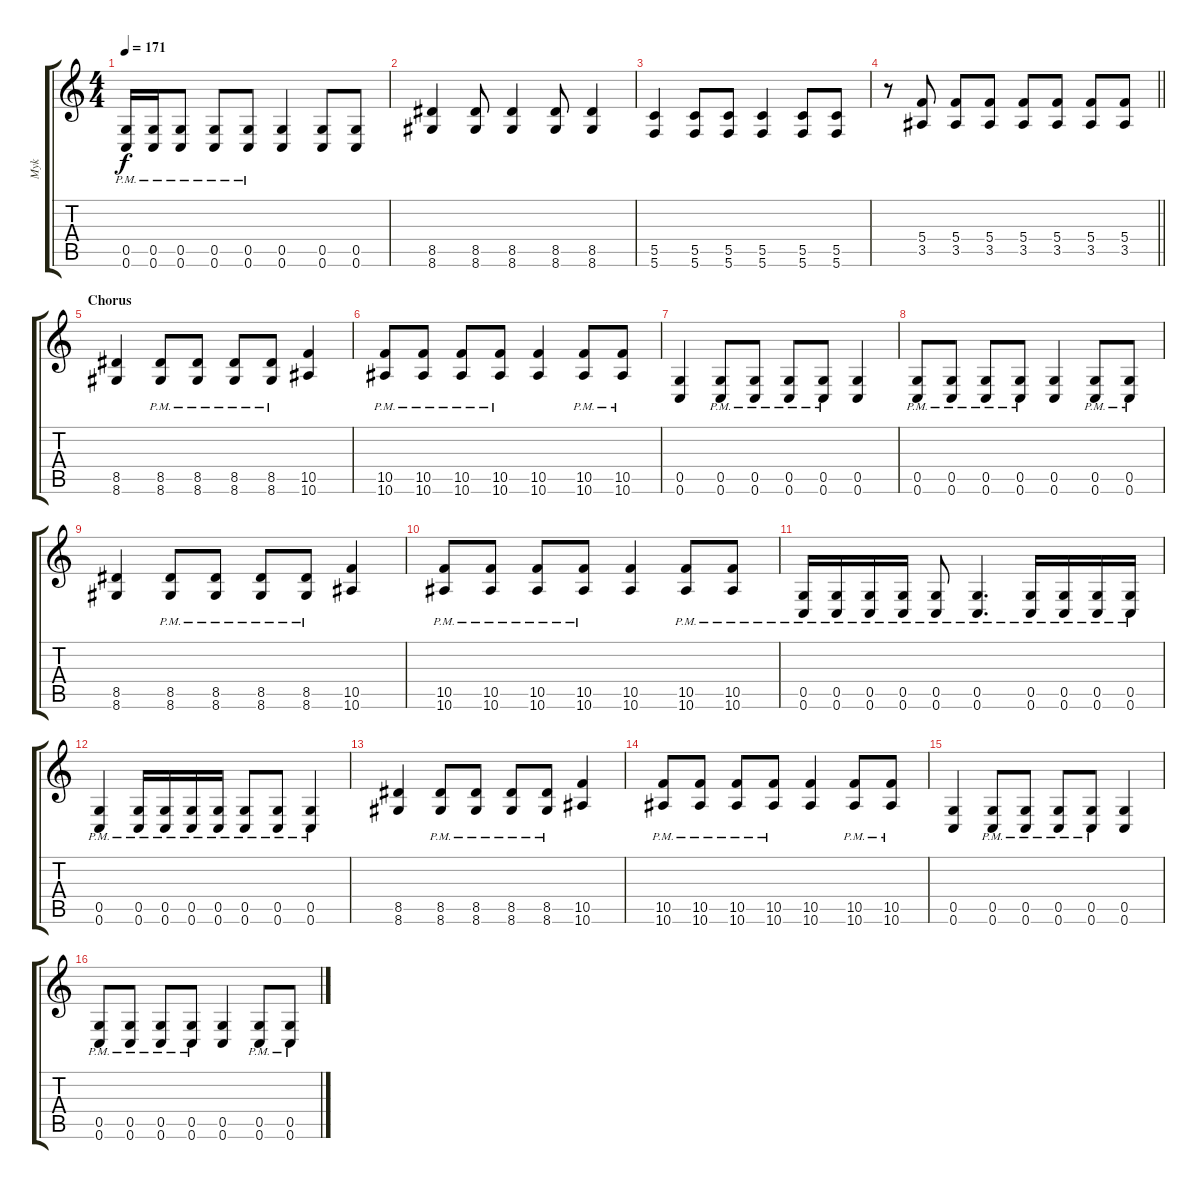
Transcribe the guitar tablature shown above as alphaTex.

\track ("Myk" "Myk") {instrument distortionguitar}
\staff {score tabs}
\tuning (D4 A3 F3 C3 G2 C2) {hide}
\ts (4 4)
\tempo 171
\clef g2
\ks c
(0.5{pm} 0.6{pm}).16{dy f} (0.5{pm} 0.6{pm}).16 (0.5{pm} 0.6{pm}).8 (0.5{pm} 0.6{pm}).8 (0.5{pm} 0.6{pm}).8 (0.5 0.6).4 (0.5 0.6).8 (0.5 0.6).8 |
(8.5 8.6).4 (8.5 8.6).8 (8.5 8.6).4 (8.5 8.6).8 (8.5 8.6).4 |
(5.5 5.6).4 (5.5 5.6).8 (5.5 5.6).8 (5.5 5.6).4 (5.5 5.6).8 (5.5 5.6).8 |
\barLineRight lightlight
r.8 (5.4 3.5).8 (5.4 3.5).8 (5.4 3.5).8 (5.4 3.5).8 (5.4 3.5).8 (5.4 3.5).8 (5.4 3.5).8 |
\section ("" "Chorus")
(8.5 8.6).4 (8.5{pm} 8.6{pm}).8 (8.5{pm} 8.6{pm}).8 (8.5{pm} 8.6{pm}).8 (8.5{pm} 8.6{pm}).8 (10.5 10.6).4 |
(10.5{pm} 10.6{pm}).8 (10.5{pm} 10.6{pm}).8 (10.5{pm} 10.6{pm}).8 (10.5{pm} 10.6{pm}).8 (10.5 10.6).4 (10.5{pm} 10.6{pm}).8 (10.5{pm} 10.6{pm}).8 |
(0.5 0.6).4 (0.5{pm} 0.6{pm}).8 (0.5{pm} 0.6{pm}).8 (0.5{pm} 0.6{pm}).8 (0.5{pm} 0.6{pm}).8 (0.5 0.6).4 |
(0.5{pm} 0.6{pm}).8 (0.5{pm} 0.6{pm}).8 (0.5{pm} 0.6{pm}).8 (0.5{pm} 0.6{pm}).8 (0.5 0.6).4 (0.5{pm} 0.6{pm}).8 (0.5{pm} 0.6{pm}).8 |
(8.5 8.6).4 (8.5{pm} 8.6{pm}).8 (8.5{pm} 8.6{pm}).8 (8.5{pm} 8.6{pm}).8 (8.5{pm} 8.6{pm}).8 (10.5 10.6).4 |
(10.5{pm} 10.6{pm}).8 (10.5{pm} 10.6{pm}).8 (10.5{pm} 10.6{pm}).8 (10.5{pm} 10.6{pm}).8 (10.5 10.6).4 (10.5{pm} 10.6{pm}).8 (10.5{pm} 10.6{pm}).8 |
(0.5{pm} 0.6{pm}).16 (0.5{pm} 0.6{pm}).16 (0.5{pm} 0.6{pm}).16 (0.5{pm} 0.6{pm}).16 (0.5{pm} 0.6{pm}).8 (0.5{pm} 0.6{pm}).4{d} (0.5{pm} 0.6{pm}).16 (0.5{pm} 0.6{pm}).16 (0.5{pm} 0.6{pm}).16 (0.5{pm} 0.6{pm}).16 |
(0.5{pm} 0.6{pm}).4 (0.5{pm} 0.6{pm}).16 (0.5{pm} 0.6{pm}).16 (0.5{pm} 0.6{pm}).16 (0.5{pm} 0.6{pm}).16 (0.5{pm} 0.6{pm}).8 (0.5{pm} 0.6{pm}).8 (0.5{pm} 0.6{pm}).4 |
(8.5 8.6).4 (8.5{pm} 8.6{pm}).8 (8.5{pm} 8.6{pm}).8 (8.5{pm} 8.6{pm}).8 (8.5{pm} 8.6{pm}).8 (10.5 10.6).4 |
(10.5{pm} 10.6{pm}).8 (10.5{pm} 10.6{pm}).8 (10.5{pm} 10.6{pm}).8 (10.5{pm} 10.6{pm}).8 (10.5 10.6).4 (10.5{pm} 10.6{pm}).8 (10.5{pm} 10.6{pm}).8 |
(0.5 0.6).4 (0.5{pm} 0.6{pm}).8 (0.5{pm} 0.6{pm}).8 (0.5{pm} 0.6{pm}).8 (0.5{pm} 0.6{pm}).8 (0.5 0.6).4 |
(0.5{pm} 0.6{pm}).8 (0.5{pm} 0.6{pm}).8 (0.5{pm} 0.6{pm}).8 (0.5{pm} 0.6{pm}).8 (0.5 0.6).4 (0.5{pm} 0.6{pm}).8 (0.5{pm} 0.6{pm}).8
